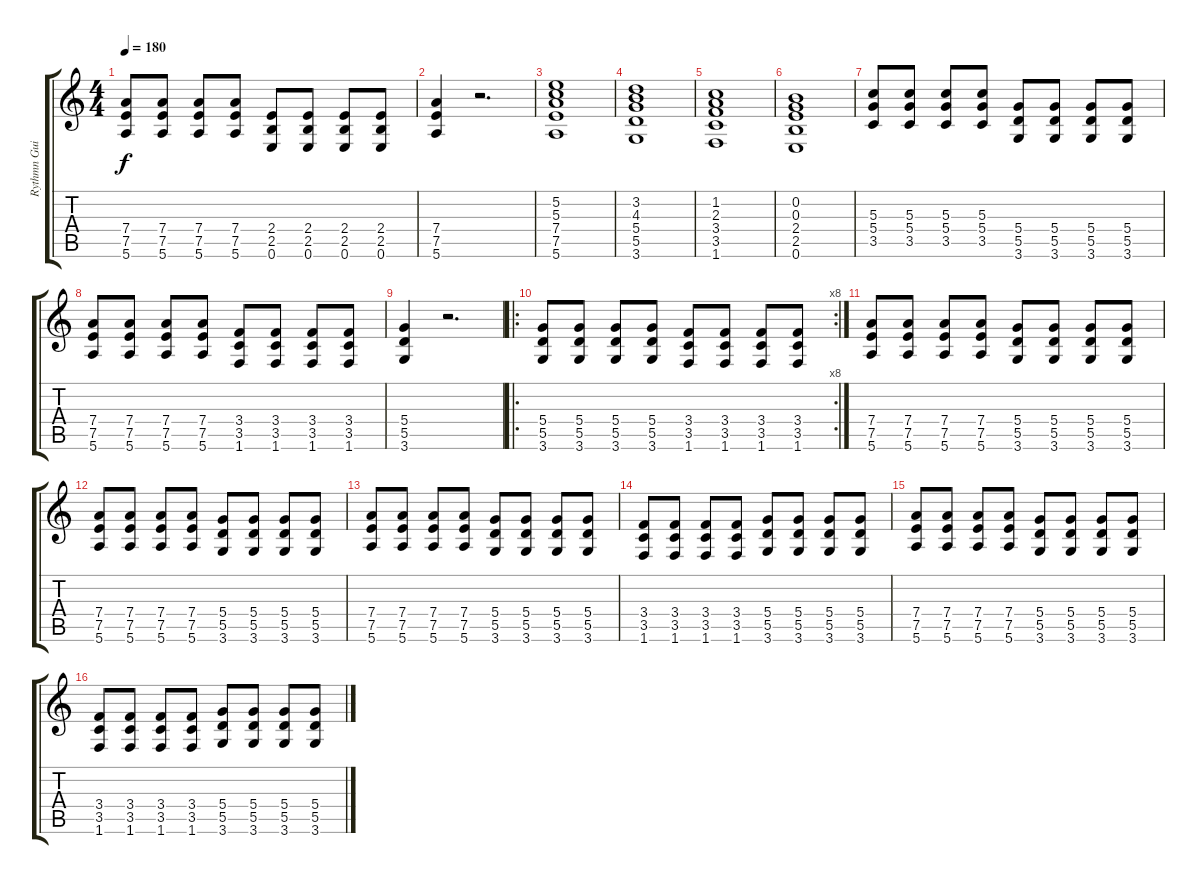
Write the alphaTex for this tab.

\track ("Rythmn Guitar" "Rythmn Gui") {instrument distortionguitar}
\staff {score tabs}
\tuning (E4 B3 G3 D3 A2 E2) {hide}
\ts (4 4)
\tempo 180
\clef g2
\ks c
(7.4 7.5 5.6).8{dy f} (7.4 7.5 5.6).8 (7.4 7.5 5.6).8 (7.4 7.5 5.6).8 (2.4 2.5 0.6).8 (2.4 2.5 0.6).8 (2.4 2.5 0.6).8 (2.4 2.5 0.6).8 |
(7.4 7.5 5.6).4 r.2{d} |
(5.2 5.3 7.4 7.5 5.6).1 |
(3.2 4.3 5.4 5.5 3.6).1 |
(1.2 2.3 3.4 3.5 1.6).1 |
(0.2 0.3 2.4 2.5 0.6).1 |
(5.3 5.4 3.5).8 (5.3 5.4 3.5).8 (5.3 5.4 3.5).8 (5.3 5.4 3.5).8 (5.4 5.5 3.6).8 (5.4 5.5 3.6).8 (5.4 5.5 3.6).8 (5.4 5.5 3.6).8 |
(7.4 7.5 5.6).8 (7.4 7.5 5.6).8 (7.4 7.5 5.6).8 (7.4 7.5 5.6).8 (3.4 3.5 1.6).8 (3.4 3.5 1.6).8 (3.4 3.5 1.6).8 (3.4 3.5 1.6).8 |
(5.4 5.5 3.6).4 r.2{d} |
\ro
\rc 8
(5.4 5.5 3.6).8 (5.4 5.5 3.6).8 (5.4 5.5 3.6).8 (5.4 5.5 3.6).8 (3.4 3.5 1.6).8 (3.4 3.5 1.6).8 (3.4 3.5 1.6).8 (3.4 3.5 1.6).8 |
(7.4 7.5 5.6).8 (7.4 7.5 5.6).8 (7.4 7.5 5.6).8 (7.4 7.5 5.6).8 (5.4 5.5 3.6).8 (5.4 5.5 3.6).8 (5.4 5.5 3.6).8 (5.4 5.5 3.6).8 |
(7.4 7.5 5.6).8 (7.4 7.5 5.6).8 (7.4 7.5 5.6).8 (7.4 7.5 5.6).8 (5.4 5.5 3.6).8 (5.4 5.5 3.6).8 (5.4 5.5 3.6).8 (5.4 5.5 3.6).8 |
(7.4 7.5 5.6).8 (7.4 7.5 5.6).8 (7.4 7.5 5.6).8 (7.4 7.5 5.6).8 (5.4 5.5 3.6).8 (5.4 5.5 3.6).8 (5.4 5.5 3.6).8 (5.4 5.5 3.6).8 |
(3.4 3.5 1.6).8 (3.4 3.5 1.6).8 (3.4 3.5 1.6).8 (3.4 3.5 1.6).8 (5.4 5.5 3.6).8 (5.4 5.5 3.6).8 (5.4 5.5 3.6).8 (5.4 5.5 3.6).8 |
(7.4 7.5 5.6).8 (7.4 7.5 5.6).8 (7.4 7.5 5.6).8 (7.4 7.5 5.6).8 (5.4 5.5 3.6).8 (5.4 5.5 3.6).8 (5.4 5.5 3.6).8 (5.4 5.5 3.6).8 |
(3.4 3.5 1.6).8 (3.4 3.5 1.6).8 (3.4 3.5 1.6).8 (3.4 3.5 1.6).8 (5.4 5.5 3.6).8 (5.4 5.5 3.6).8 (5.4 5.5 3.6).8 (5.4 5.5 3.6).8
